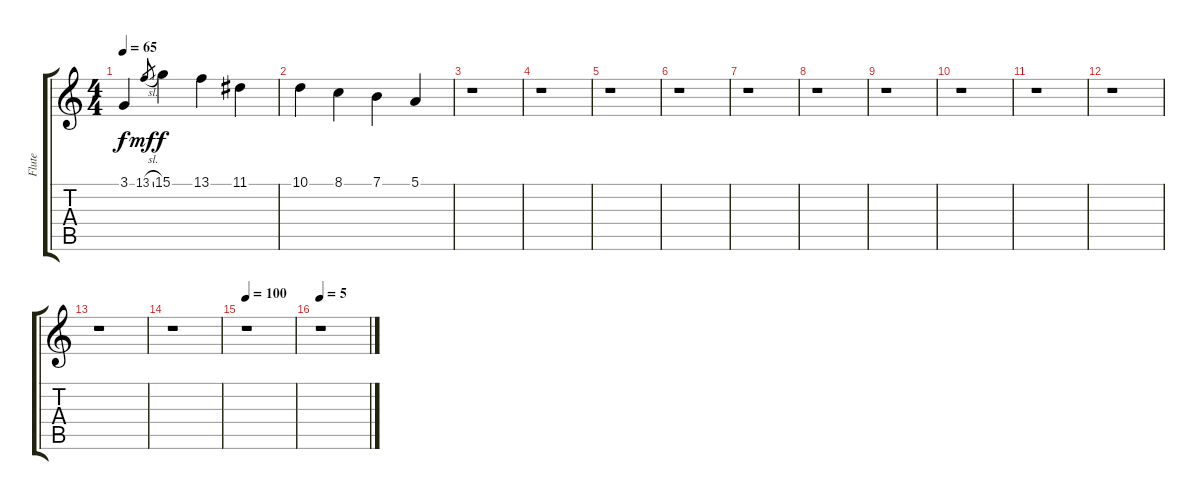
\track ("Flute" "Flute") {instrument flute}
\staff {score tabs}
\tuning (E4 B3 G3 D3 A2 E2) {hide}
\ts (4 4)
\tempo 65
\clef g2
\ks c
3.1.4{dy f} 13.1{sl}.8{gr dy mf} 15.1.4{dy f} 13.1.4 11.1.4 |
10.1.4 8.1.4 7.1.4 5.1.4 |
r.1 |
r.1 |
r.1 |
r.1 |
r.1 |
r.1 |
r.1 |
r.1 |
r.1 |
r.1 |
r.1 |
r.1 |
\tempo 100
r.1 |
\tempo 5
r.1
